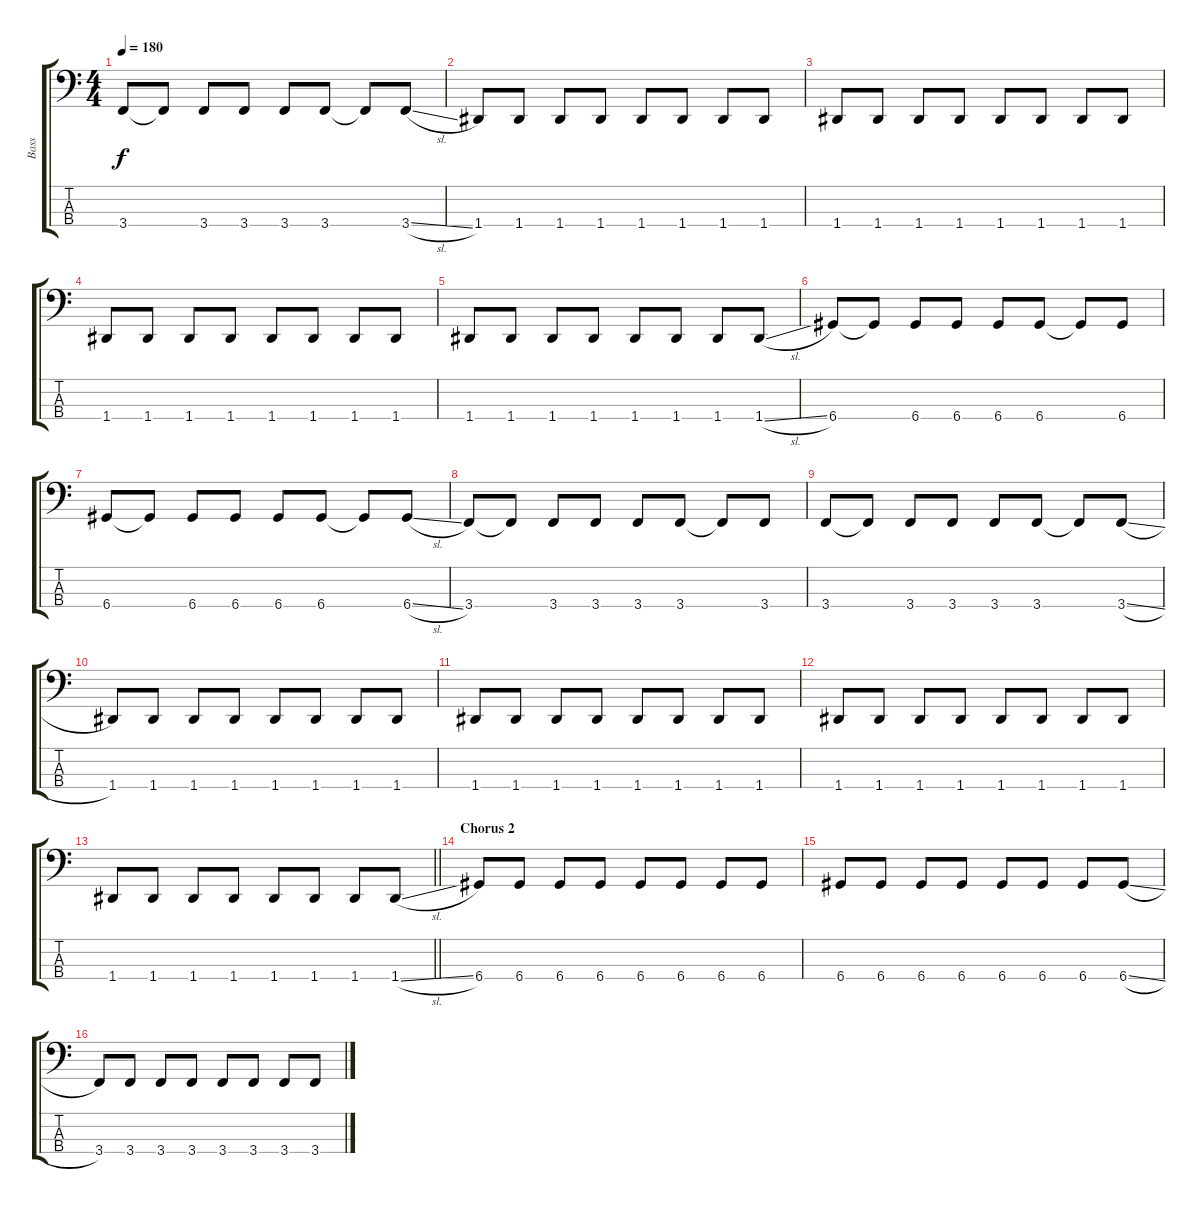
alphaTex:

\track ("Bass" "Bass") {instrument electricbassfinger}
\staff {score tabs}
\tuning (F2 C2 G1 D1) {hide}
\ts (4 4)
\tempo 180
\clef f4
\ks c
3.4.8{dy f} 3.4{t}.8 3.4.8 3.4.8 3.4.8 3.4.8 3.4{t}.8 3.4{sl}.8 |
1.4.8 1.4.8 1.4.8 1.4.8 1.4.8 1.4.8 1.4.8 1.4.8 |
1.4.8 1.4.8 1.4.8 1.4.8 1.4.8 1.4.8 1.4.8 1.4.8 |
1.4.8 1.4.8 1.4.8 1.4.8 1.4.8 1.4.8 1.4.8 1.4.8 |
1.4.8 1.4.8 1.4.8 1.4.8 1.4.8 1.4.8 1.4.8 1.4{sl}.8 |
6.4.8 6.4{t}.8 6.4.8 6.4.8 6.4.8 6.4.8 6.4{t}.8 6.4.8 |
6.4.8 6.4{t}.8 6.4.8 6.4.8 6.4.8 6.4.8 6.4{t}.8 6.4{sl}.8 |
3.4.8 3.4{t}.8 3.4.8 3.4.8 3.4.8 3.4.8 3.4{t}.8 3.4.8 |
3.4.8 3.4{t}.8 3.4.8 3.4.8 3.4.8 3.4.8 3.4{t}.8 3.4{sl}.8 |
1.4.8 1.4.8 1.4.8 1.4.8 1.4.8 1.4.8 1.4.8 1.4.8 |
1.4.8 1.4.8 1.4.8 1.4.8 1.4.8 1.4.8 1.4.8 1.4.8 |
1.4.8 1.4.8 1.4.8 1.4.8 1.4.8 1.4.8 1.4.8 1.4.8 |
\barLineRight lightlight
1.4.8 1.4.8 1.4.8 1.4.8 1.4.8 1.4.8 1.4.8 1.4{sl}.8 |
\section ("" "Chorus 2")
6.4.8 6.4.8 6.4.8 6.4.8 6.4.8 6.4.8 6.4.8 6.4.8 |
6.4.8 6.4.8 6.4.8 6.4.8 6.4.8 6.4.8 6.4.8 6.4{sl}.8 |
3.4.8 3.4.8 3.4.8 3.4.8 3.4.8 3.4.8 3.4.8 3.4.8
